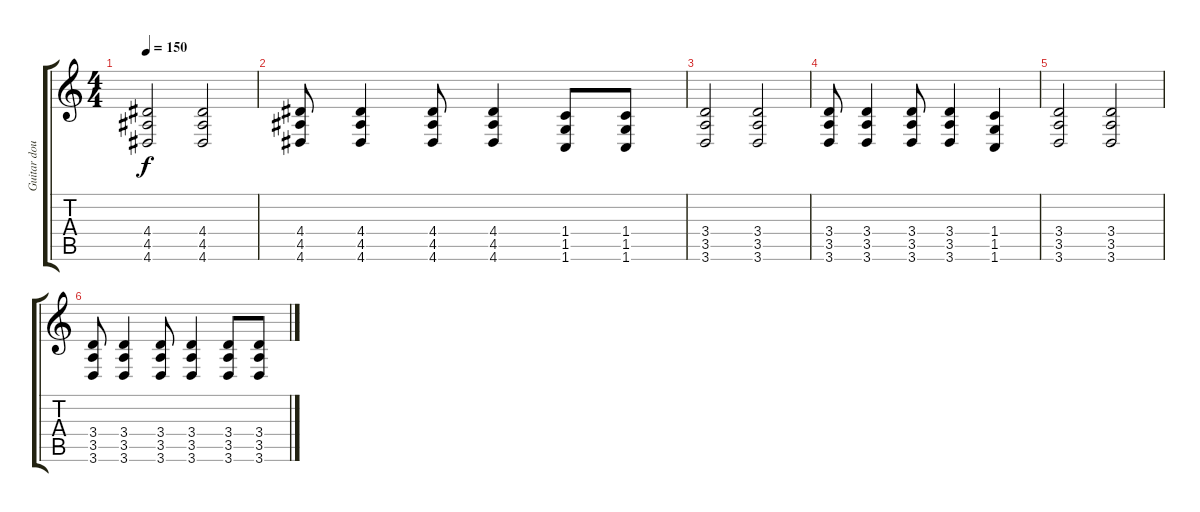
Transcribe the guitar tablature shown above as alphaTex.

\track ("Guitar double" "Guitar dou") {instrument overdrivenguitar}
\staff {score tabs}
\tuning (Db4 Ab3 E3 B2 Gb2 B1) {hide}
\ts (4 4)
\tempo 150
\clef g2
\ks c
(4.4 4.5 4.6).2{dy f} (4.4 4.5 4.6).2 |
(4.4 4.5 4.6).8 (4.4 4.5 4.6).4 (4.4 4.5 4.6).8 (4.4 4.5 4.6).4 (1.4 1.5 1.6).8 (1.4 1.5 1.6).8 |
(3.4 3.5 3.6).2 (3.4 3.5 3.6).2 |
(3.4 3.5 3.6).8 (3.4 3.5 3.6).4 (3.4 3.5 3.6).8 (3.4 3.5 3.6).4 (1.4 1.5 1.6).4 |
(3.4 3.5 3.6).2 (3.4 3.5 3.6).2 |
(3.4 3.5 3.6).8 (3.4 3.5 3.6).4 (3.4 3.5 3.6).8 (3.4 3.5 3.6).4 (3.4 3.5 3.6).8 (3.4 3.5 3.6).8
